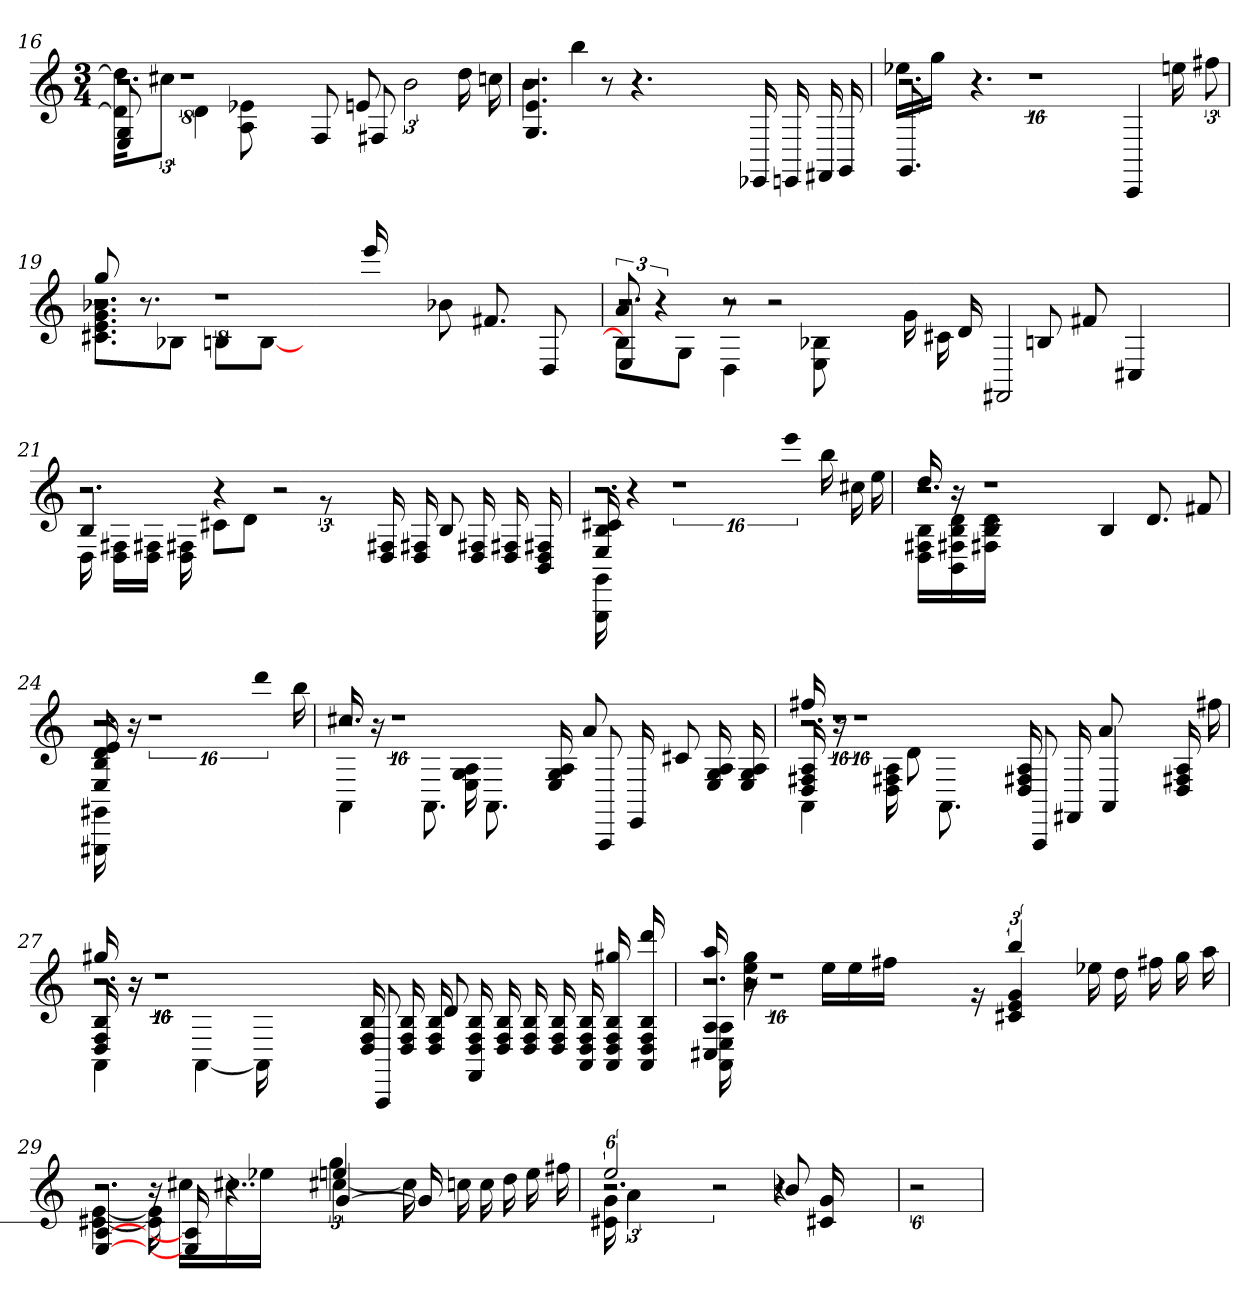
**kern
*part1
*staff1
*clefG2
*M3/4
=16
*^
*	*^
*	*	*^
*	*	*	*^
*	*	*	*	*^
*	*	*	*	*	*^
8E 8G	16dd] 16d]KL	2.r	2.r	2.r	2.r	2.r
.	12cc#XJ	.	.	.	.	.
8%5r	.	.	.	.	.	.
.	4d	.	.	.	.	.
.	8A 8e-X	.	.	.	.	.
.	2...ryy	.	.	.	.	.
8ryy	.	8F	24%17ryy	24%17ryy	24%17ryy	24%17ryy
8e	.	8F#X	.	.	.	.
3b	.	24%11ryy	.	.	.	.
16dd	.	.	.	.	.	.
16cc	.	.	.	.	.	.
=17	=17	=17	=17	=17	=17	=17
4.e 4.G	4b	2.r	2.r	2.r	2.r	2.r
.	4bb	.	.	.	.	.
8r	.	.	.	.	.	.
4.r	2..ryy	.	.	.	.	.
.	.	2ryy	2ryy	2ryy	2ryy	2ryy
4ryy	.	.	.	.	.	.
16EE-X	.	.	.	.	.	.
16EE	.	.	.	.	.	.
16FF#X	.	8ryy	8ryy	8ryy	8ryy	8ryy
16GG	.	.	.	.	.	.
=18	=18	=18	=18	=18	=18	=18
8.GG	16ee-XLL	2.r	2.r	2.r	2.r	2.r
.	16ggJJ	.	.	.	.	.
.	48%67ryy	.	.	.	.	.
4.r	.	.	.	.	.	.
16%9r	.	.	.	.	.	.
.	.	48%37ryy	48%37ryy	48%37ryy	48%37ryy	48%37ryy
4CC	.	.	.	.	.	.
16ee	.	.	.	.	.	.
12ff#X	.	.	.	.	.	.
=19	=19	=19	=19	=19	=19	=19
8gg	8.c#X 8.g 8.b-X 8.eL	2.r	2.r	2.r	2.r	2.r
8.r	.	.	.	.	.	.
.	8B-XJ	.	.	.	.	.
8%5r	8BL	.	.	.	.	.
.	[8BJ	.	.	.	.	.
.	2ryy	.	.	.	.	.
.	.	16eee	2ryy	2ryy	2ryy	2ryy
.	.	2ryy	.	.	.	.
8b-X	.	.	.	.	.	.
8.f#X	4ryy	.	.	.	.	.
8D	.	.	8ryy	8ryy	8ryy	8ryy
.	16ryy	16ryy	.	.	.	.
=20	=20	=20	=20	=20	=20	=20
4E	8BL]	12a	2.r	2.r	2.r	2.r
.	.	6r	.	.	.	.
.	8GJ	.	.	.	.	.
8r	4D	2r	.	.	.	.
2r	.	.	.	.	.	.
.	8E 8B-X	.	.	.	.	.
.	2..ryy	.	.	.	.	.
.	.	12ryy	16g	2.ryy	2.ryy	2.ryy
.	.	.	16c#X	.	.	.
.	.	16d	.	.	.	.
8ryy	.	.	2ryy	.	.	.
.	.	2FF#X	.	.	.	.
8B	.	.	.	.	.	.
8f#X	.	.	.	.	.	.
4C#X	.	.	.	.	.	.
.	.	.	8ryy	.	.	.
.	.	48%5ryy	.	.	.	.
=21	=21	=21	=21	=21	=21	=21
4B	16D	2.r	2.r	2.r	2.r	2.r
.	16F#X 16DkL	.	.	.	.	.
.	16D 16F#XJk	.	.	.	.	.
.	16D 16F#X	.	.	.	.	.
4r	8c#XL	.	.	.	.	.
.	8dJ	.	.	.	.	.
2r	2...ryy	.	.	.	.	.
.	.	12r	2ryy	2ryy	2ryy	2ryy
.	.	48%29ryy	.	.	.	.
16F#X 16D	.	.	.	.	.	.
16D 16F#X	.	.	.	.	.	.
8B	.	.	.	.	.	.
16F#X 16D	.	.	8.ryy	8.ryy	8.ryy	8.ryy
16D 16F#X	.	.	.	.	.	.
16D 16F#X 16BB	.	.	.	.	.	.
=22	=22	=22	=22	=22	=22	=22
16E 16c#X 16B	16GGG 16GG	2.r	2.r	2.r	2.r	2.r
4r	24%31ryy	.	.	.	.	.
16%11r	.	.	.	.	.	.
.	.	48%29ryy	48%29ryy	48%29ryy	48%29ryy	48%29ryy
6eee	.	.	.	.	.	.
16bb	.	.	.	.	.	.
16cc#X	.	.	.	.	.	.
16ee	.	.	.	.	.	.
=23	=23	=23	=23	=23	=23	=23
16dd	16B 16F#X 16D	2.r	2.r	2.r	2.r	2.r
16r	16B 16d 16F#X 16BBkL	.	.	.	.	.
16%11r	16d 16B 16F#XJJ	.	.	.	.	.
.	1ryy	.	.	.	.	.
.	.	2ryy	2ryy	2ryy	2ryy	2ryy
4B	.	.	.	.	.	.
8.d	.	.	.	.	.	.
.	8.ryy	.	.	.	.	.
8f#X	.	8ryy	8ryy	8ryy	8ryy	8ryy
=24	=24	=24	=24	=24	=24	=24
16E 16B 16d 16e	16GG#X 16GGG#X	2.r	2.r	2.r	2.r	2.r
16r	48%47ryy	.	.	.	.	.
16%11r	.	.	.	.	.	.
.	.	24%7ryy	24%7ryy	24%7ryy	24%7ryy	24%7ryy
6ddd	.	.	.	.	.	.
16bb	.	.	.	.	.	.
=25	=25	=25	=25	=25	=25	=25
16cc#X	4AA	2.r	2.r	2.r	2.r	2.r
16r	.	.	.	.	.	.
16%11r	.	.	.	.	.	.
.	8.AA	.	.	.	.	.
.	16E 16A 16GLL	.	.	.	.	.
.	8.AAJ	.	.	.	.	.
.	2ryy	.	.	.	.	.
.	.	16A 16G 16E	2ryy	2ryy	2ryy	2ryy
8AAA	.	8a	.	.	.	.
16EE	.	4ryy	.	.	.	.
8c#X	.	.	.	.	.	.
16E 16A 16G	.	.	.	.	.	.
16E 16A 16G	16ryy	16ryy	.	.	.	.
=26	=26	=26	=26	=26	=26	=26
16F#X 16D 16A	4AA	16ff#X	2.r	2.r	2.r	2.r
16r	.	16%11r	.	.	.	.
16%11r	.	.	.	.	.	.
.	16D 16F#X 16A	.	.	.	.	.
.	8d	.	.	.	.	.
.	8.AA	.	.	.	.	.
.	2ryy	.	.	.	.	.
.	.	16ryy	2ryy	2ryy	2ryy	2ryy
8AAA	.	16D 16F#X 16A	.	.	.	.
.	.	16FF#X	.	.	.	.
4AA	.	8a	.	.	.	.
.	.	4ryy	.	.	.	.
.	8.ryy	.	.	.	.	.
16D 16A 16F#X	.	.	.	.	.	.
16ff#X	.	.	16ryy	16ryy	16ryy	16ryy
=27	=27	=27	=27	=27	=27	=27
16gg#X	4AA	16F 16B 16D	2.r	2.r	2.r	2.r
16r	.	16r	.	.	.	.
16%11r	.	16%11r	.	.	.	.
.	[4AA	.	.	.	.	.
.	16AA]	.	.	.	.	.
.	2..ryy	.	.	.	.	.
.	.	.	2ryy	2ryy	2ryy	2ryy
16B 16D 16F	.	8AAA	.	.	.	.
16B 16D 16F	.	.	.	.	.	.
16D 16F 16B	.	8d	.	.	.	.
16D 16B 16F 16FF	.	.	.	.	.	.
16F 16B 16D	.	4.ryy	.	.	.	.
16B 16D 16F	.	.	.	.	.	.
16F 16D 16B	.	.	.	.	.	.
16F 16B 16AA 16D	.	.	8.ryy	8.ryy	8.ryy	8.ryy
16B 16F 16D 16AA 16gg#X	.	.	.	.	.	.
16B 16F 16D 16AA 16ddd	.	.	.	.	.	.
=28	=28	=28	=28	=28	=28	=28
16aa 16C#X 16A	16AA 16A 16E	2.r	2.r	2.r	2.r	2.r
16r	4ee 4gg 4b	.	.	.	.	.
16%11r	.	.	.	.	.	.
.	16eekL	.	.	.	.	.
.	16eeL	.	.	.	.	.
.	16ff#XJJ	.	.	.	.	.
.	2..ryy	.	.	.	.	.
.	.	16r	2ryy	2ryy	2ryy	2ryy
4c#X 4e 4g	.	6bb	.	.	.	.
.	.	48%19ryy	.	.	.	.
16ee-X	.	.	.	.	.	.
16dd	.	.	.	.	.	.
16ff#X	.	.	.	.	.	.
16gg	.	.	8ryy	8ryy	8ryy	8ryy
16aa	.	.	.	.	.	.
=29	=29	=29	=29	=29	=29	=29
[4E [4A	[4c#X [4e	2.r	2.r	2.r	2.r	2.r
16r	16c#] 16e]	.	.	.	.	.
16E] 16A]	16cc#XkL	.	.	.	.	.
4..r	16cc#XL	.	.	.	.	.
.	16ee-XJJ	.	.	.	.	.
.	2..ryy	.	.	.	.	.
.	.	[4g	[4cc#X	4ee	6gg	2ryy
4ryy	.	.	.	.	.	.
.	.	.	.	.	24%11ryy	.
.	.	16g]	16cc#]	4.ryy	.	.
16cc	.	4ryy	4ryy	.	.	.
16cc	.	.	.	.	.	.
16dd	.	.	.	.	.	.
16ee	.	.	.	.	.	8ryy
16ff#X	.	16ryy	16ryy	.	.	.
=30	=30	=30	=30	=30	=30	=30
12%5ee	16c#X 16g	2.r	2.r	2.r	2.r	2.r
.	6a	.	.	.	.	.
.	2...ryy	.	.	.	.	.
16%5r	.	.	.	.	.	.
3r	.	.	.	.	.	.
.	.	8b-X	12%5ryy	12%5ryy	12%5ryy	12%5ryy
.	.	16c#X 16g	.	.	.	.
.	.	48%11ryy	.	.	.	.
48%5ryy	.	.	.	.	.	.
*v	*v	*v	*v	*v	*v	*v
=31
12%5r
=
*-
